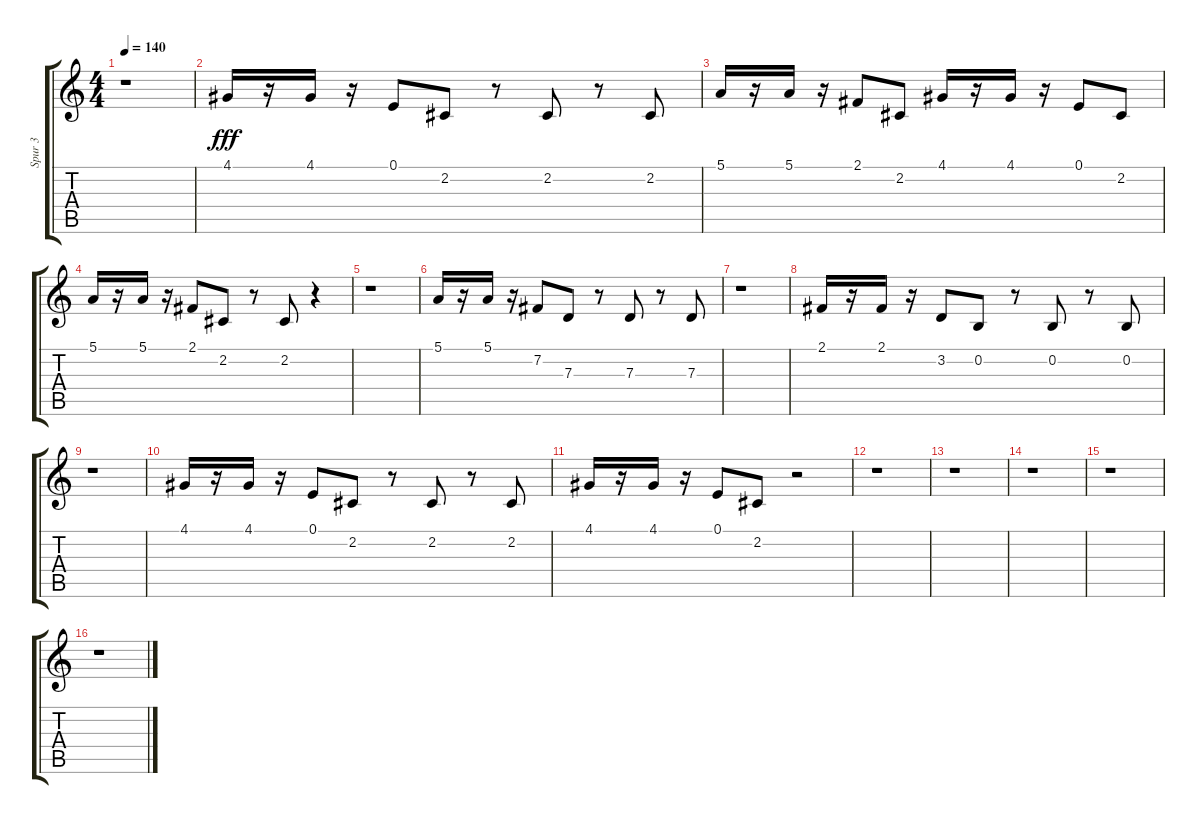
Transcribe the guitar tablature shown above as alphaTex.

\track ("Spur 3" "Spur 3") {instrument tremolostrings}
\staff {score tabs}
\tuning (E4 B3 G3 D3 A2 E2) {hide}
\ts (4 4)
\tempo 140
\clef g2
\ks c
r.1{dy fff} |
4.1.16 r.16 4.1.16 r.16 0.1.8 2.2.8 r.8 2.2.8 r.8 2.2.8 |
5.1.16 r.16 5.1.16 r.16 2.1.8 2.2.8 4.1.16 r.16 4.1.16 r.16 0.1.8 2.2.8 |
5.1.16 r.16 5.1.16 r.16 2.1.8 2.2.8 r.8 2.2.8 r.4 |
r.1 |
5.1.16 r.16 5.1.16 r.16 7.2.8 7.3.8 r.8 7.3.8 r.8 7.3.8 |
r.1 |
2.1.16 r.16 2.1.16 r.16 3.2.8 0.2.8 r.8 0.2.8 r.8 0.2.8 |
r.1 |
4.1.16 r.16 4.1.16 r.16 0.1.8 2.2.8 r.8 2.2.8 r.8 2.2.8 |
4.1.16 r.16 4.1.16 r.16 0.1.8 2.2.8 r.2 |
r.1 |
r.1 |
r.1 |
r.1 |
r.1
